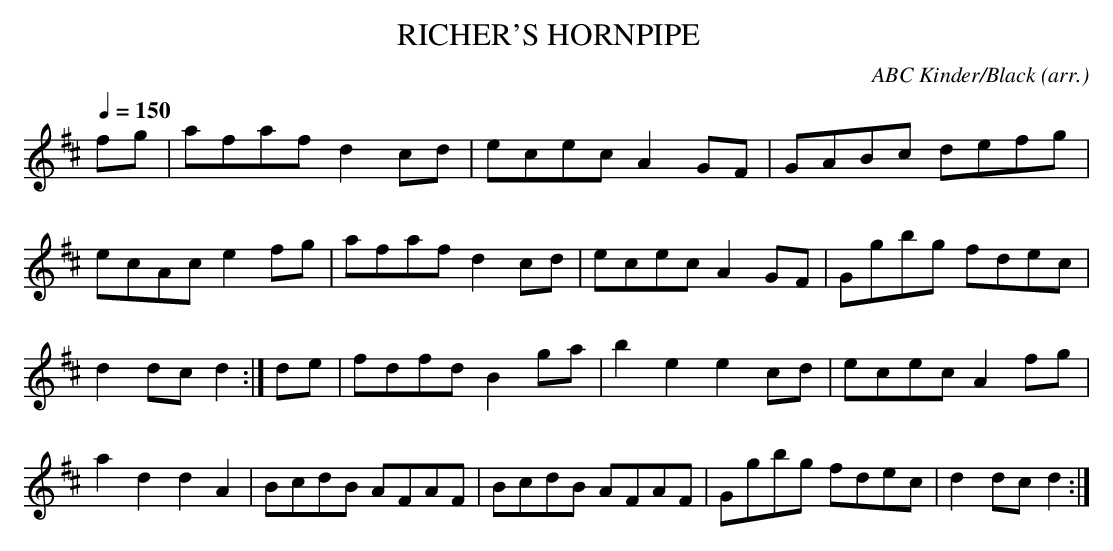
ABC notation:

X:1
T:RICHER'S HORNPIPE  \
C:ABC Kinder/Black (arr.)\
M:4/4\
L:1/8\
Q:1/4=150\
K:D\
fg|afaf d2cd|ecec A2GF|GABc defg|ecAc e2fg|\
afaf d2 cd|ecec A2 GF|Ggbg fdec|d2 dc d2:|\
de|fdfd B2 ga|b2 e2 e2 cd|ecec A2 fg|a2 d2 d2 A2|\
BcdB AFAF|BcdB AFAF|Ggbg fdec|d2 dc d2:|\
\
\
